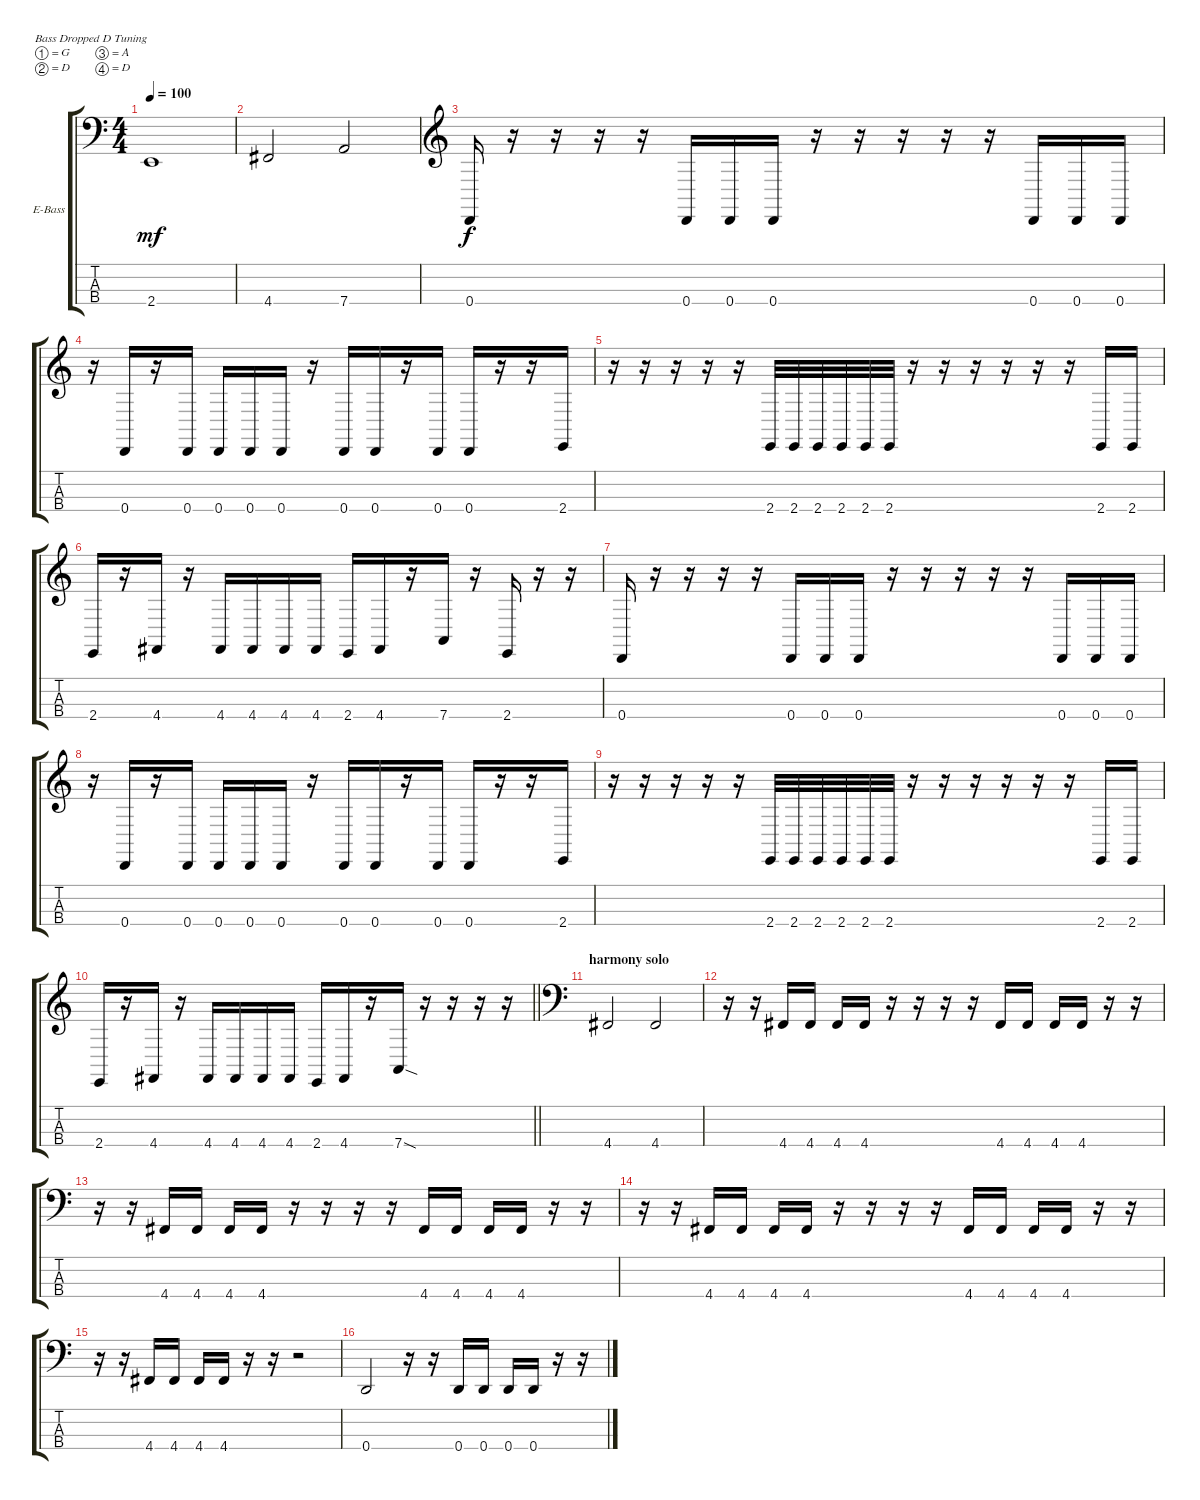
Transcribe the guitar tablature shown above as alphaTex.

\bracketExtendMode groupsimilarinstruments
\firstSystemTrackNameOrientation horizontal
\otherSystemsTrackNameOrientation horizontal
\track ("Electric Bass" "E-Bass") {instrument electricbassfinger}
\staff {score tabs}
\tuning (G2 D2 A1 D1)
\ts (4 4)
\tempo 100
\clef f4
\scale
0.333333
\ks c
2.4.1{dy mf} |
\scale
0.333333 4.4.2 7.4.2 |
\clef g2
\scale
0.333333 0.4.16{dy f} r.16 r.16 r.16 r.16 0.4.16 0.4.16 0.4.16 r.16 r.16 r.16 r.16 r.16 0.4.16 0.4.16 0.4.16 |
\scale
0.333333 r.16 0.4.16 r.16 0.4.16 0.4.16 0.4.16 0.4.16 r.16 0.4.16 0.4.16 r.16 0.4.16 0.4.16 r.16 r.16 2.4.16 |
\scale
0.333333 r.16 r.16 r.16 r.16 r.16 2.4.32 2.4.32 2.4.32 2.4.32 2.4.32 2.4.32 r.16 r.16 r.16 r.16 r.16 r.16 2.4.16 2.4.16 |
\scale
0.333333 2.4.16 r.16 4.4.16 r.16 4.4.16 4.4.16 4.4.16 4.4.16 2.4.16 4.4.16 r.16 7.4.16 r.16 2.4.16 r.16 r.16 |
\scale
0.333333 0.4.16 r.16 r.16 r.16 r.16 0.4.16 0.4.16 0.4.16 r.16 r.16 r.16 r.16 r.16 0.4.16 0.4.16 0.4.16 |
\scale
0.333333 r.16 0.4.16 r.16 0.4.16 0.4.16 0.4.16 0.4.16 r.16 0.4.16 0.4.16 r.16 0.4.16 0.4.16 r.16 r.16 2.4.16 |
\scale
0.333333 r.16 r.16 r.16 r.16 r.16 2.4.32 2.4.32 2.4.32 2.4.32 2.4.32 2.4.32 r.16 r.16 r.16 r.16 r.16 r.16 2.4.16 2.4.16 |
\scale
0.333333
\barLineRight lightlight
2.4.16 r.16 4.4.16 r.16 4.4.16 4.4.16 4.4.16 4.4.16 2.4.16 4.4.16 r.16 7.4{sod}.16 r.16 r.16 r.16 r.16 |
\section ("" "harmony solo")
\clef f4
\scale
0.333333 4.4.2 4.4.2 |
\scale
0.333333 r.16 r.16 4.4.16 4.4.16 4.4.16 4.4.16 r.16 r.16 r.16 r.16 4.4.16 4.4.16 4.4.16 4.4.16 r.16 r.16 |
\scale
0.333333 r.16 r.16 4.4.16 4.4.16 4.4.16 4.4.16 r.16 r.16 r.16 r.16 4.4.16 4.4.16 4.4.16 4.4.16 r.16 r.16 |
\scale
0.333333 r.16 r.16 4.4.16 4.4.16 4.4.16 4.4.16 r.16 r.16 r.16 r.16 4.4.16 4.4.16 4.4.16 4.4.16 r.16 r.16 |
\scale
0.333333 r.16 r.16 4.4.16 4.4.16 4.4.16 4.4.16 r.16 r.16 r.2 |
\scale
0.333333 0.4.2 r.16 r.16 0.4.16 0.4.16 0.4.16 0.4.16 r.16 r.16
